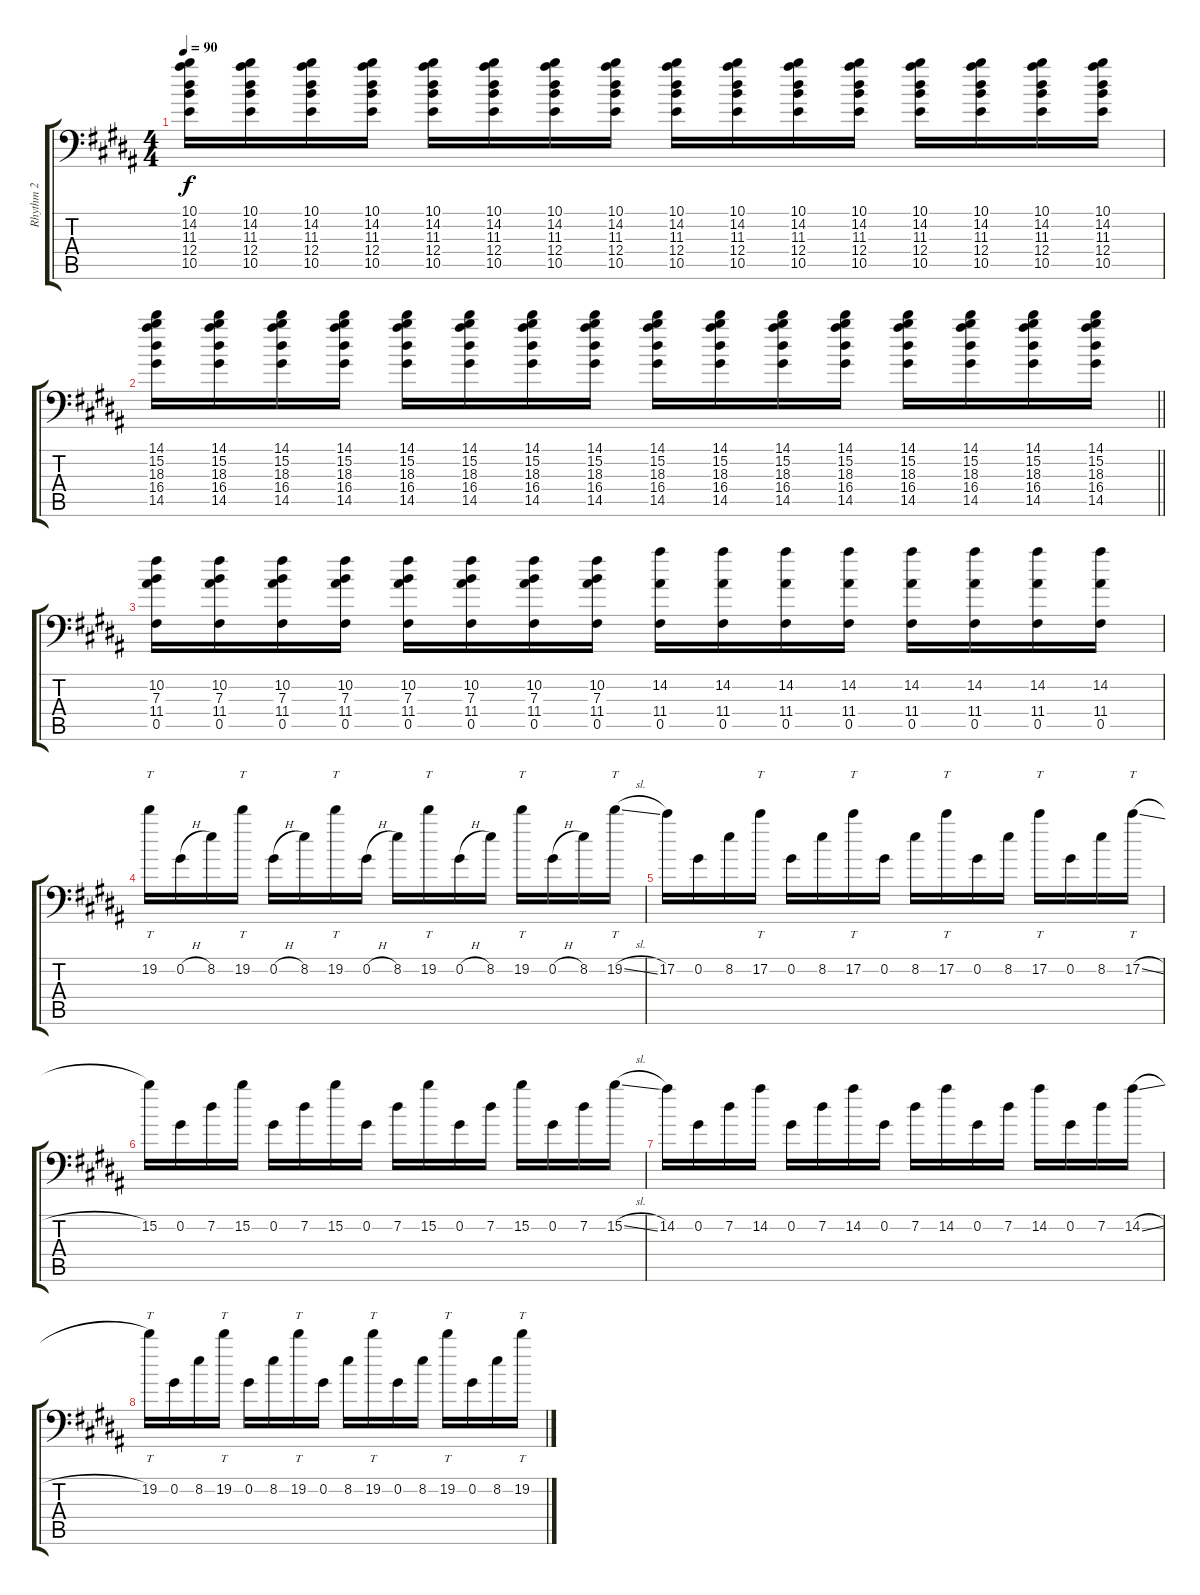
\track ("Rhythm 2" "Rhythm 2") {instrument distortionguitar}
\staff {score tabs}
\tuning (Db4 Ab3 E3 B2 Gb2 Ab1) {hide}
\ts (4 4)
\tempo 90
\clef f4
\ks b
(10.1 14.2 11.3 12.4 10.5).16{dy f} (10.1 14.2 11.3 12.4 10.5).16 (10.1 14.2 11.3 12.4 10.5).16 (10.1 14.2 11.3 12.4 10.5).16 (10.1 14.2 11.3 12.4 10.5).16 (10.1 14.2 11.3 12.4 10.5).16 (10.1 14.2 11.3 12.4 10.5).16 (10.1 14.2 11.3 12.4 10.5).16 (10.1 14.2 11.3 12.4 10.5).16 (10.1 14.2 11.3 12.4 10.5).16 (10.1 14.2 11.3 12.4 10.5).16 (10.1 14.2 11.3 12.4 10.5).16 (10.1 14.2 11.3 12.4 10.5).16 (10.1 14.2 11.3 12.4 10.5).16 (10.1 14.2 11.3 12.4 10.5).16 (10.1 14.2 11.3 12.4 10.5).16 |
\barLineRight lightlight
(14.1 15.2 18.3 16.4 14.5).16 (14.1 15.2 18.3 16.4 14.5).16 (14.1 15.2 18.3 16.4 14.5).16 (14.1 15.2 18.3 16.4 14.5).16 (14.1 15.2 18.3 16.4 14.5).16 (14.1 15.2 18.3 16.4 14.5).16 (14.1 15.2 18.3 16.4 14.5).16 (14.1 15.2 18.3 16.4 14.5).16 (14.1 15.2 18.3 16.4 14.5).16 (14.1 15.2 18.3 16.4 14.5).16 (14.1 15.2 18.3 16.4 14.5).16 (14.1 15.2 18.3 16.4 14.5).16 (14.1 15.2 18.3 16.4 14.5).16 (14.1 15.2 18.3 16.4 14.5).16 (14.1 15.2 18.3 16.4 14.5).16 (14.1 15.2 18.3 16.4 14.5).16 |
(10.2 7.3 11.4 0.5).16 (10.2 7.3 11.4 0.5).16 (10.2 7.3 11.4 0.5).16 (10.2 7.3 11.4 0.5).16 (10.2 7.3 11.4 0.5).16 (10.2 7.3 11.4 0.5).16 (10.2 7.3 11.4 0.5).16 (10.2 7.3 11.4 0.5).16 (14.2 11.4 0.5).16 (14.2 11.4 0.5).16 (14.2 11.4 0.5).16 (14.2 11.4 0.5).16 (14.2 11.4 0.5).16 (14.2 11.4 0.5).16 (14.2 11.4 0.5).16 (14.2 11.4 0.5).16 |
19.2.16{tt volume 14 balance 8} 0.2{h}.16 8.2.16 19.2.16{tt} 0.2{h}.16 8.2.16 19.2.16{tt} 0.2{h}.16 8.2.16 19.2.16{tt} 0.2{h}.16 8.2.16 19.2.16{tt} 0.2{h}.16 8.2.16 19.2{sl}.16{tt} |
17.2.16 0.2.16 8.2.16 17.2.16{tt} 0.2.16 8.2.16 17.2.16{tt} 0.2.16 8.2.16 17.2.16{tt} 0.2.16 8.2.16 17.2.16{tt} 0.2.16 8.2.16 17.2{sl}.16{tt} |
15.2.16 0.2.16 7.2.16 15.2.16 0.2.16 7.2.16 15.2.16 0.2.16 7.2.16 15.2.16 0.2.16 7.2.16 15.2.16 0.2.16 7.2.16 15.2{sl}.16 |
14.2.16 0.2.16 7.2.16 14.2.16 0.2.16 7.2.16 14.2.16 0.2.16 7.2.16 14.2.16 0.2.16 7.2.16 14.2.16 0.2.16 7.2.16 14.2{sl}.16 |
19.2.16{tt} 0.2.16 8.2.16 19.2.16{tt} 0.2.16 8.2.16 19.2.16{tt} 0.2.16 8.2.16 19.2.16{tt} 0.2.16 8.2.16 19.2.16{tt} 0.2.16 8.2.16 19.2{sl}.16{tt}
